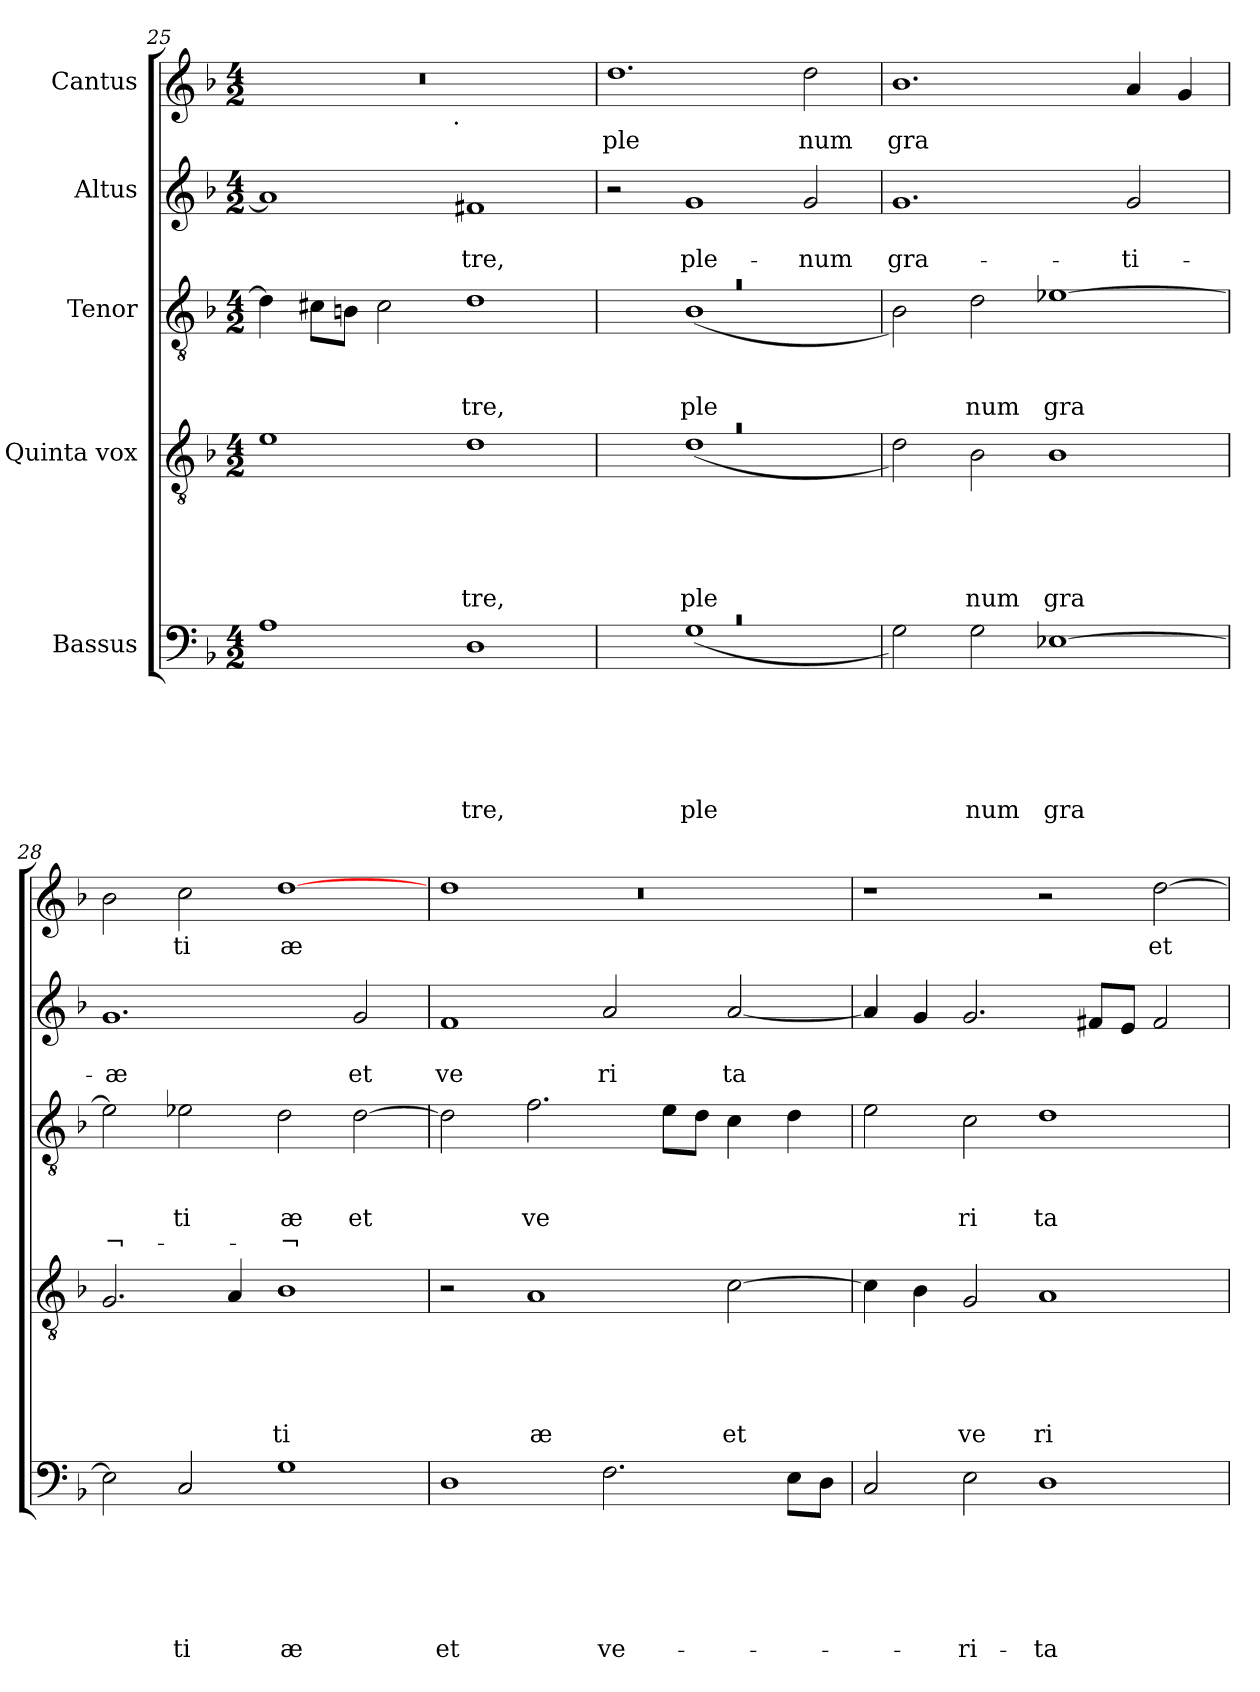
**kern	**text	**text	**text	**text	**text	**text	**kern	**text	**text	**text	**text	**text	**kern	**text	**text	**text	**text	**kern	**text	**text	**kern	**text
*part5	*part5	*part5	*part5	*part5	*part5	*part5	*part4	*part4	*part4	*part4	*part4	*part4	*part3	*part3	*part3	*part3	*part3	*part2	*part2	*part2	*part1	*part1
*staff5	*staff5	*staff5	*staff5	*staff5	*staff5	*staff5	*staff4	*staff4	*staff4	*staff4	*staff4	*staff4	*staff3	*staff3	*staff3	*staff3	*staff3	*staff2	*staff2	*staff2	*staff1	*staff1
*I"Bassus	*	*	*	*	*	*	*I"Quinta vox	*	*	*	*	*	*I"Tenor	*	*	*	*	*I"Altus	*	*	*I"Cantus	*
*clefF4	*	*	*	*	*	*	*clefGv2	*	*	*	*	*	*clefGv2	*	*	*	*	*clefG2	*	*	*clefG2	*
*ITrd-3c-5	*	*	*	*	*	*	*ITrd-3c-5	*	*	*	*	*	*ITrd-3c-5	*	*	*	*	*ITrd-3c-5	*	*	*	*
*k[b-e-]	*	*	*	*	*	*	*k[b-e-]	*	*	*	*	*	*k[b-e-]	*	*	*	*	*k[b-e-]	*	*	*k[b-]	*
*B-:	*	*	*	*	*	*	*B-:	*	*	*	*	*	*B-:	*	*	*	*	*B-:	*	*	*F:	*
*M4/2	*	*	*	*	*	*	*M4/2	*	*	*	*	*	*M4/2	*	*	*	*	*M4/2	*	*	*M4/2	*
=25	=25	=25	=25	=25	=25	=25	=25	=25	=25	=25	=25	=25	=25	=25	=25	=25	=25	=25	=25	=25	=25	=25
*	*	*	*	*	*	*	*	*	*	*	*	*	*	*	*	*	*	*	*	*	*^	*
1d	.	.	.	.	.	.	1a	.	.	.	.	.	4g\]	.	.	.	.	1dd]	.	.	0r	2ryy	.
.	.	.	.	.	.	.	.	.	.	.	.	.	8f#X\L	.	.	.	.	.	.	.	.	.	.
.	.	.	.	.	.	.	.	.	.	.	.	.	8en\J	.	.	.	.	.	.	.	.	.	.
.	.	.	.	.	.	.	.	.	.	.	.	.	2f#\	.	.	.	.	.	.	.	.	4...ryy	.
!	!	!	!	!	!	!	!	!	!	!	!	!	!	!	!	!	!	!	!	!	!	!LO:TX:b:t=.	!
.	.	.	.	.	.	.	.	.	.	.	.	.	.	.	.	.	.	.	.	.	.	1ryy	.
!	!	!	!	!	!	!LO:LY:b	!	!	!	!	!	!LO:LY:b	!	!	!	!LO:LY:b	!	!	!	!LO:LY:b	!	!	!
1G	.	.	.	.	.	tre,	1g	.	.	.	.	tre,	1g	.	.	tre,	.	1bn	.	-tre,	.	.	.
.	.	.	.	.	.	.	.	.	.	.	.	.	.	.	.	.	.	.	.	.	.	32ryy	.
=26	=26	=26	=26	=26	=26	=26	=26	=26	=26	=26	=26	=26	=26	=26	=26	=26	=26	=26	=26	=26	=26	=26	=26
!LO:N:vis=1	!	!	!	!	!	!	!LO:N:vis=1	!	!	!	!	!	!LO:N:vis=1	!	!	!	!	!	!	!	!	!	!LO:LY:b
*^	*	*	*	*	*	*	*^	*	*	*	*	*	*^	*	*	*	*	*	*	*	*v	*v	*
0rc	2ryy	.	.	.	.	.	.	0ra	2ryy	.	.	.	.	.	0ra	2ryy	.	.	.	.	2r	.	.	1.dd	ple
!	!	!	!	!	!	!	!LO:LY:b	!	!	!	!	!	!	!LO:LY:b	!	!	!	!	!LO:LY:b	!	!	!	!LO:LY:b	!	!
.	(>1c	.	.	.	.	.	ple	.	(>1g	.	.	.	.	ple	.	(>1e-	.	.	ple	.	1cc	.	ple-	.	.
!	!	!	!	!	!	!	!	!	!	!	!	!	!	!	!	!	!	!	!	!	!	!	!LO:LY:b	!	!LO:LY:b
.	2ryy	.	.	.	.	.	.	.	2ryy	.	.	.	.	.	.	2ryy	.	.	.	.	2cc/	.	-num	2dd\	num
=27	=27	=27	=27	=27	=27	=27	=27	=27	=27	=27	=27	=27	=27	=27	=27	=27	=27	=27	=27	=27	=27	=27	=27	=27	=27
!	!	!	!	!	!	!	!	!	!	!	!	!	!	!	!	!	!	!	!	!	!	!	!LO:LY:b	!	!LO:LY:b
*v	*v	*	*	*	*	*	*	*	*	*	*	*	*	*	*v	*v	*	*	*	*	*	*	*	*	*
*	*	*	*	*	*	*	*v	*v	*	*	*	*	*	*	*	*	*	*	*	*	*	*	*
2c\)	.	.	.	.	.	.	2g\)	.	.	.	.	.	2e-\)	.	.	.	.	1.cc	.	gra-	1.b-	gra
!	!	!	!	!	!	!LO:LY:b	!	!	!	!	!	!LO:LY:b	!	!	!	!LO:LY:b	!	!	!	!	!	!
2c\	.	.	.	.	.	num	2e-\	.	.	.	.	num	2g\	.	.	num	.	.	.	.	.	.
!	!	!	!	!	!	!LO:LY:b	!	!	!	!	!	!LO:LY:b	!	!	!	!LO:LY:b	!	!	!	!	!	!
[>1A-X	.	.	.	.	.	gra	1e-	.	.	.	.	gra	[>1a-X	.	.	gra	.	.	.	.	.	.
!	!	!	!	!	!	!	!	!	!	!	!	!	!	!	!	!	!	!	!	!LO:LY:b	!	!
.	.	.	.	.	.	.	.	.	.	.	.	.	.	.	.	.	.	2cc/	.	-ti-	4a/	.
.	.	.	.	.	.	.	.	.	.	.	.	.	.	.	.	.	.	.	.	.	4g/	.
=28	=28	=28	=28	=28	=28	=28	=28	=28	=28	=28	=28	=28	=28	=28	=28	=28	=28	=28	=28	=28	=28	=28
!	!	!	!	!	!	!	!	!	!	!	!	!	!	!	!	!	!LO:LY:b	!	!	!LO:LY:b	!	!
2A-\]	.	.	.	.	.	.	2.c/	.	.	.	.	.	2a-\]	.	.	.	¬-	1.cc	.	-æ	2b-\	.
!	!	!	!	!	!	!LO:LY:b	!	!	!	!	!	!	!	!	!	!LO:LY:b	!	!	!	!	!	!LO:LY:b
2F/	.	.	.	.	.	ti	.	.	.	.	.	.	2a-X\	.	.	ti	.	.	.	.	2cc\	ti
.	.	.	.	.	.	.	4d/	.	.	.	.	.	.	.	.	.	.	.	.	.	.	.
!	!	!	!	!	!	!LO:LY:b	!	!	!	!	!	!LO:LY:b	!	!	!	!LO:LY:b	!LO:LY:b	!	!	!	!	!LO:LY:b
1c	.	.	.	.	.	æ	1e-	.	.	.	.	ti	2g\	.	.	æ	-¬	.	.	.	[<1dd	æ
!	!	!	!	!	!	!	!	!	!	!	!	!	!	!	!	!LO:LY:b	!	!	!	!LO:LY:b	!	!
.	.	.	.	.	.	.	.	.	.	.	.	.	[<2g\	.	.	et	.	2cc/	.	et	.	.
!!LO:LB:g=z
=29	=29	=29	=29	=29	=29	=29	=29	=29	=29	=29	=29	=29	=29	=29	=29	=29	=29	=29	=29	=29	=29	=29
*	*	*	*	*	*	*	*	*	*	*	*	*	*	*	*	*	*	*	*	*	*^	*
*	*	*	*	*	*	*	*	*	*	*	*	*	*	*	*	*	*	*	*	*	*	*^	*
!	!	!	!	!	!	!LO:LY:b	!	!	!	!	!	!	!	!	!	!	!	!	!	!LO:LY:b	!	!	!LO:N:vis=1	!
1G	.	.	.	.	.	et	2r	.	.	.	.	.	2g\]	.	.	.	.	1b-	.	ve	32ryy	1dd	0r	.
.	.	.	.	.	.	.	.	.	.	.	.	.	.	.	.	.	.	.	.	.	1ryy	.	.	.
!	!	!	!	!	!	!	!	!	!	!	!	!LO:LY:b	!	!	!	!LO:LY:b	!	!	!	!	!	!	!	!
.	.	.	.	.	.	.	1d	.	.	.	.	æ	2.b-\	.	.	ve	.	.	.	.	.	.	.	.
!	!	!	!	!	!	!LO:LY:b	!	!	!	!	!	!	!	!	!	!	!	!	!	!LO:LY:b	!	!	!	!
2.B-\	.	.	.	.	.	ve-	.	.	.	.	.	.	.	.	.	.	.	2dd/	.	ri	.	1ryy	.	.
.	.	.	.	.	.	.	.	.	.	.	.	.	.	.	.	.	.	.	.	.	2ryy	.	.	.
.	.	.	.	.	.	.	.	.	.	.	.	.	8a\L	.	.	.	.	.	.	.	.	.	.	.
.	.	.	.	.	.	.	.	.	.	.	.	.	8g\J	.	.	.	.	.	.	.	.	.	.	.
!	!	!	!	!	!	!	!	!	!	!	!	!LO:LY:b	!	!	!	!	!	!	!	!LO:LY:b	!	!	!	!
.	.	.	.	.	.	.	[>2f\	.	.	.	.	et	4f\	.	.	.	.	[<2dd/	.	ta	.	.	.	.
.	.	.	.	.	.	.	.	.	.	.	.	.	.	.	.	.	.	.	.	.	4...ryy	.	.	.
8A\L	.	.	.	.	.	.	.	.	.	.	.	.	4g\	.	.	.	.	.	.	.	.	.	.	.
8G\J	.	.	.	.	.	.	.	.	.	.	.	.	.	.	.	.	.	.	.	.	.	.	.	.
*	*	*	*	*	*	*	*	*	*	*	*	*	*	*	*	*	*	*	*	*	*v	*v	*v	*
=30	=30	=30	=30	=30	=30	=30	=30	=30	=30	=30	=30	=30	=30	=30	=30	=30	=30	=30	=30	=30	=30	=30
2F/	.	.	.	.	.	.	4f\]	.	.	.	.	.	2a\	.	.	.	.	4dd/]	.	.	1r	.
.	.	.	.	.	.	.	4e-\	.	.	.	.	.	.	.	.	.	.	4cc/	.	.	.	.
!	!	!	!	!	!	!LO:LY:b	!	!	!	!	!	!LO:LY:b	!	!	!	!LO:LY:b	!	!	!	!	!	!
2A\	.	.	.	.	.	-ri-	2c/	.	.	.	.	ve	2f\	.	.	ri	.	2.cc/	.	.	.	.
!	!	!	!	!	!	!LO:LY:b	!	!	!	!	!	!LO:LY:b	!	!	!	!LO:LY:b	!	!	!	!	!	!
1G	.	.	.	.	.	-ta-	1d	.	.	.	.	ri	1g	.	.	ta	.	.	.	.	2r	.
.	.	.	.	.	.	.	.	.	.	.	.	.	.	.	.	.	.	8bn/L	.	.	.	.
.	.	.	.	.	.	.	.	.	.	.	.	.	.	.	.	.	.	8a/J	.	.	.	.
!	!	!	!	!	!	!	!	!	!	!	!	!	!	!	!	!	!	!	!	!	!	!LO:LY:b
.	.	.	.	.	.	.	.	.	.	.	.	.	.	.	.	.	.	2b/	.	.	[>2dd\	et
=	=	=	=	=	=	=	=	=	=	=	=	=	=	=	=	=	=	=	=	=	=	=
*-	*-	*-	*-	*-	*-	*-	*-	*-	*-	*-	*-	*-	*-	*-	*-	*-	*-	*-	*-	*-	*-	*-
